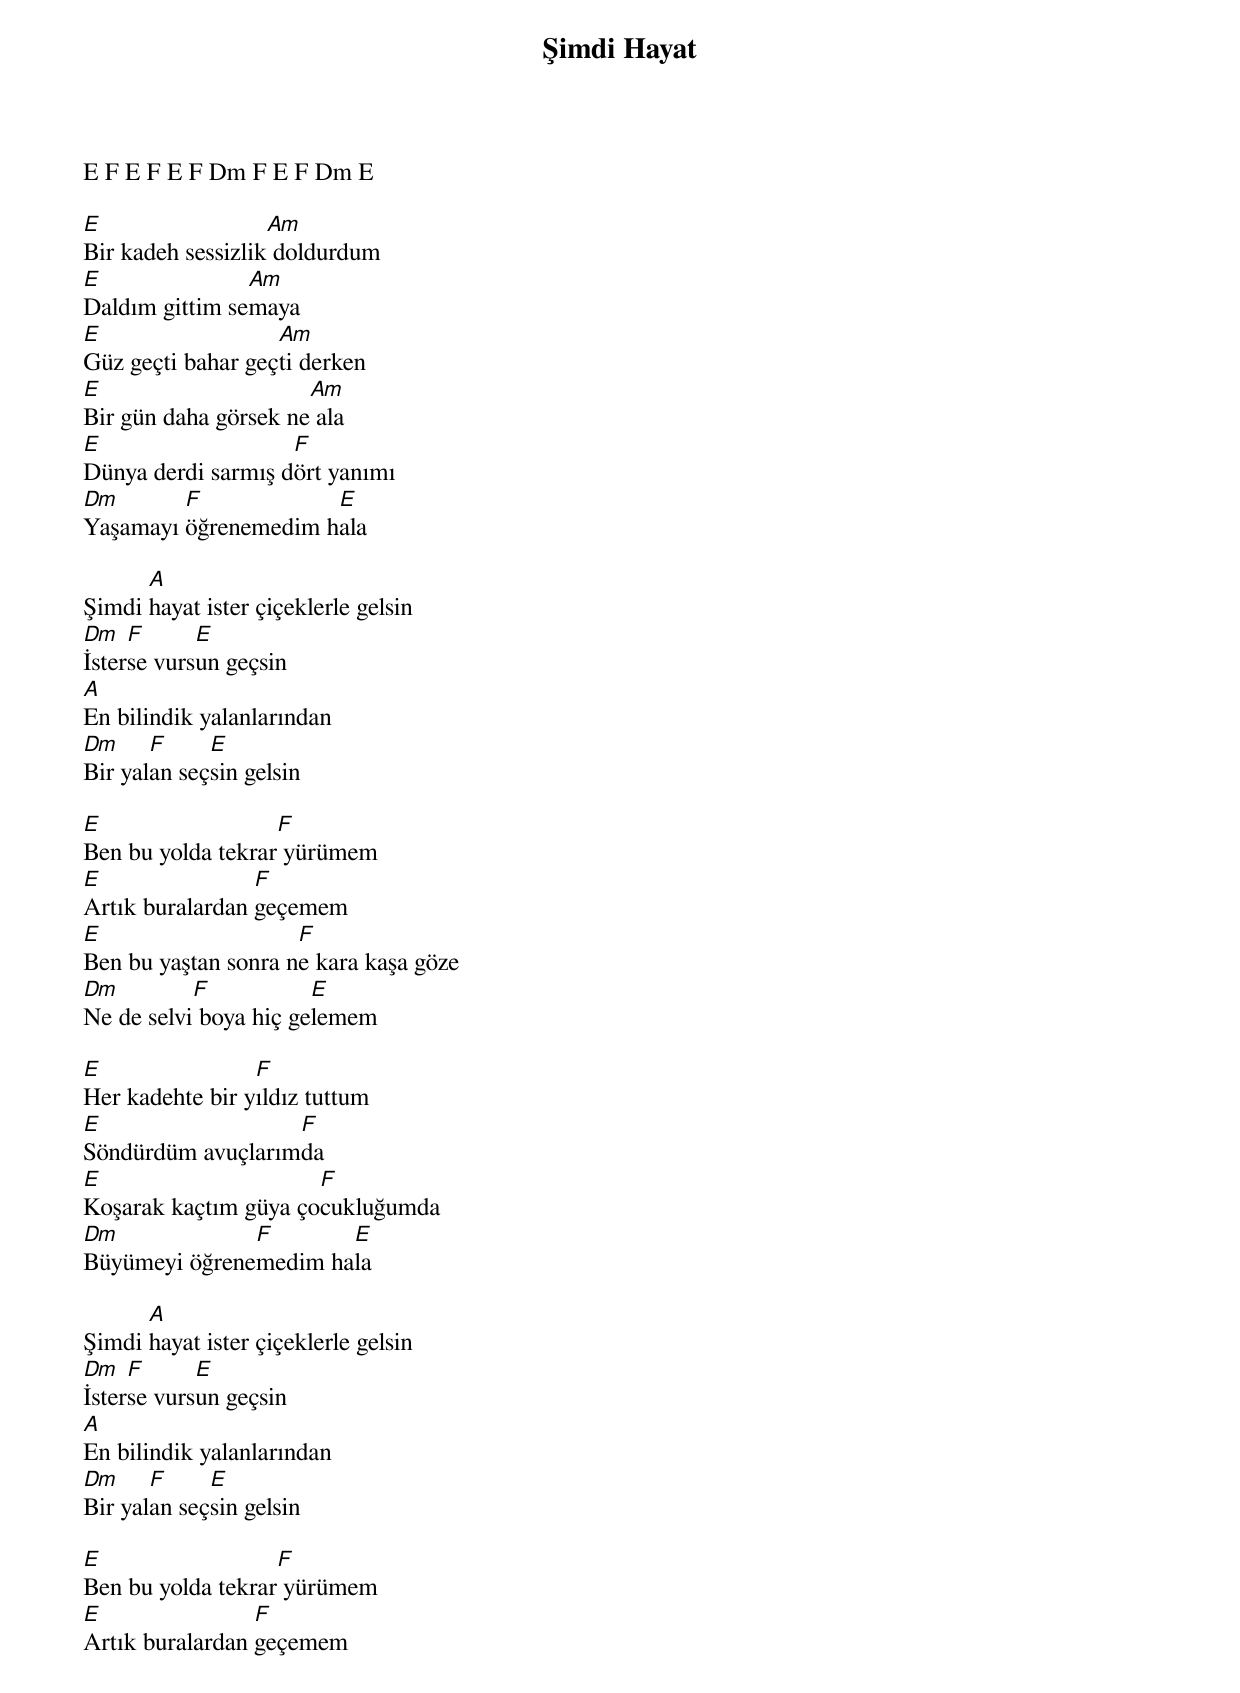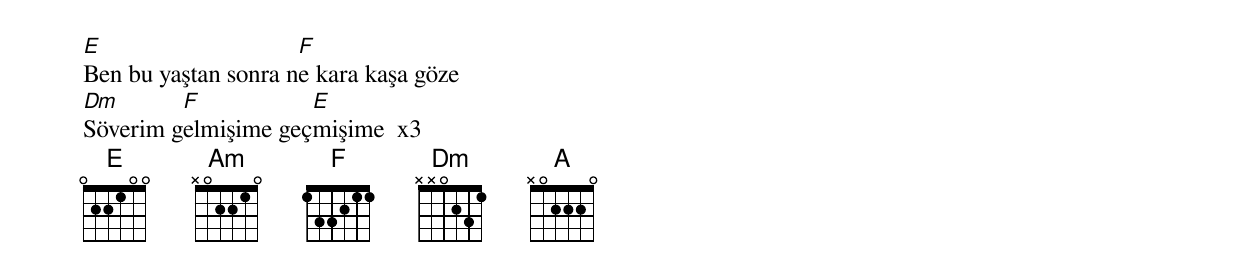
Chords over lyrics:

{title: Şimdi Hayat}
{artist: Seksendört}

E F E F E F Dm F E F Dm E

E                  Am
Bir kadeh sessizlik doldurdum
E               Am
Daldım gittim semaya
E                  Am
Güz geçti bahar geçti derken
E                     Am
Bir gün daha görsek ne ala
E                   F
Dünya derdi sarmış dört yanımı
Dm       F            E
Yaşamayı öğrenemedim hala

      A
Şimdi hayat ister çiçeklerle gelsin
Dm   F      E
İsterse vursun geçsin
A
En bilindik yalanlarından
Dm     F     E
Bir yalan seçsin gelsin

E                  F
Ben bu yolda tekrar yürümem
E                F
Artık buralardan geçemem
E                    F
Ben bu yaştan sonra ne kara kaşa göze
Dm         F           E
Ne de selvi boya hiç gelemem

E                F
Her kadehte bir yıldız tuttum
E                  F
Söndürdüm avuçlarımda
E                     F
Koşarak kaçtım güya çocukluğumda
Dm             F       E
Büyümeyi öğrenemedim hala

      A
Şimdi hayat ister çiçeklerle gelsin
Dm   F      E
İsterse vursun geçsin
A
En bilindik yalanlarından
Dm     F     E
Bir yalan seçsin gelsin

E                  F
Ben bu yolda tekrar yürümem
E                F
Artık buralardan geçemem
E                    F
Ben bu yaştan sonra ne kara kaşa göze
Dm       F           E
Söverim gelmişime geçmişime  x3
